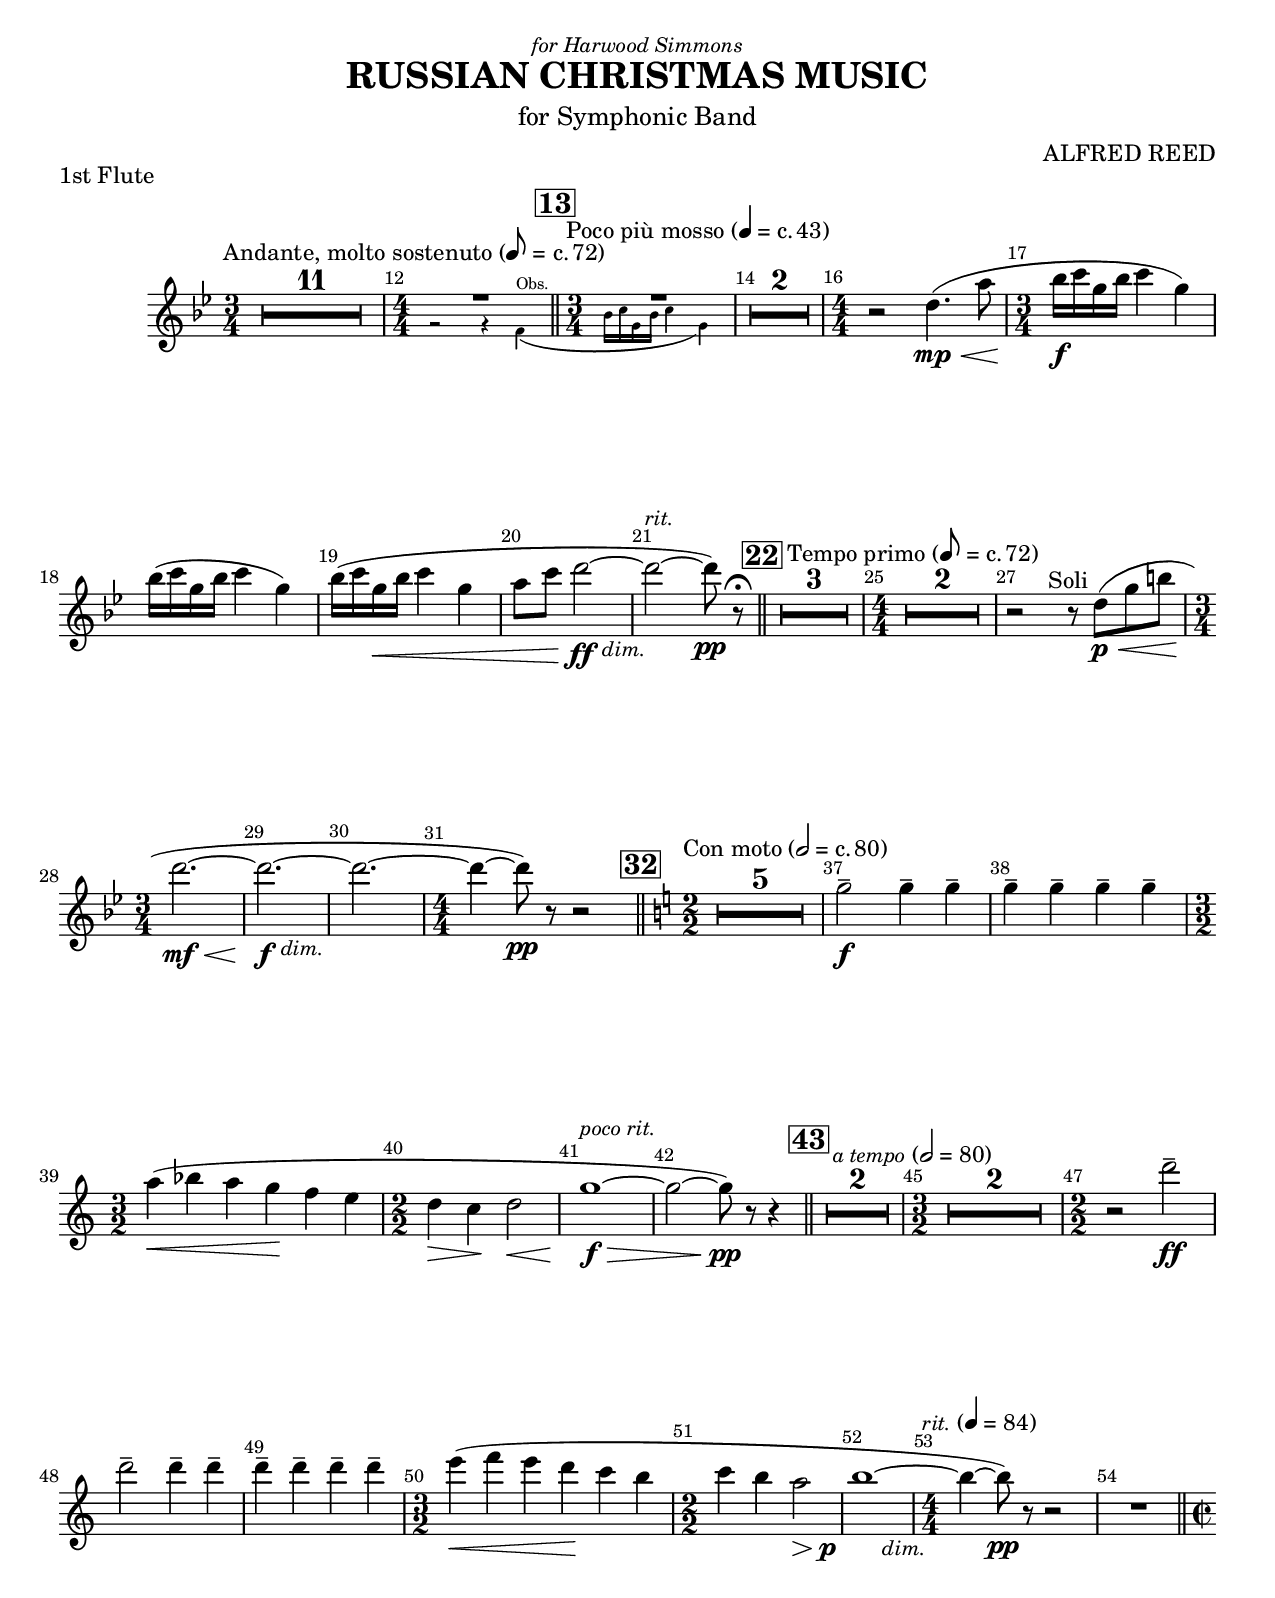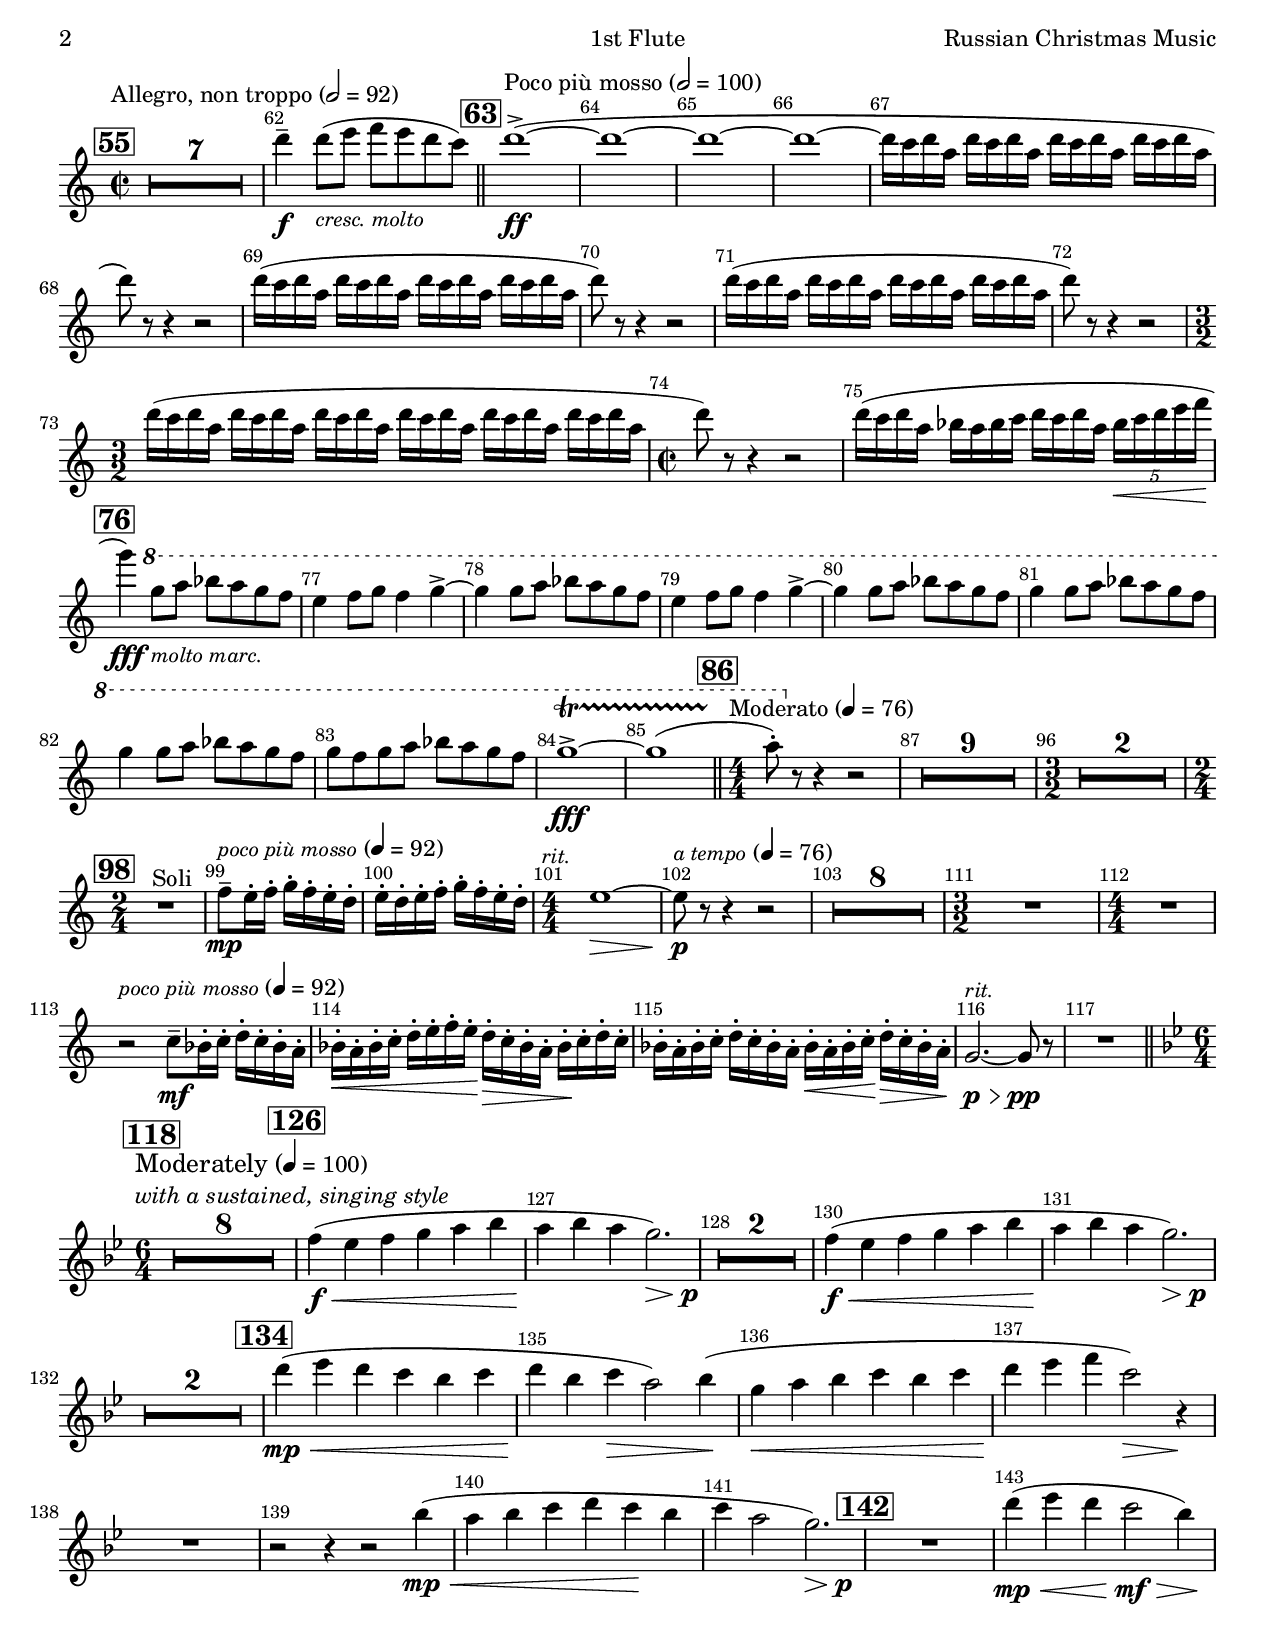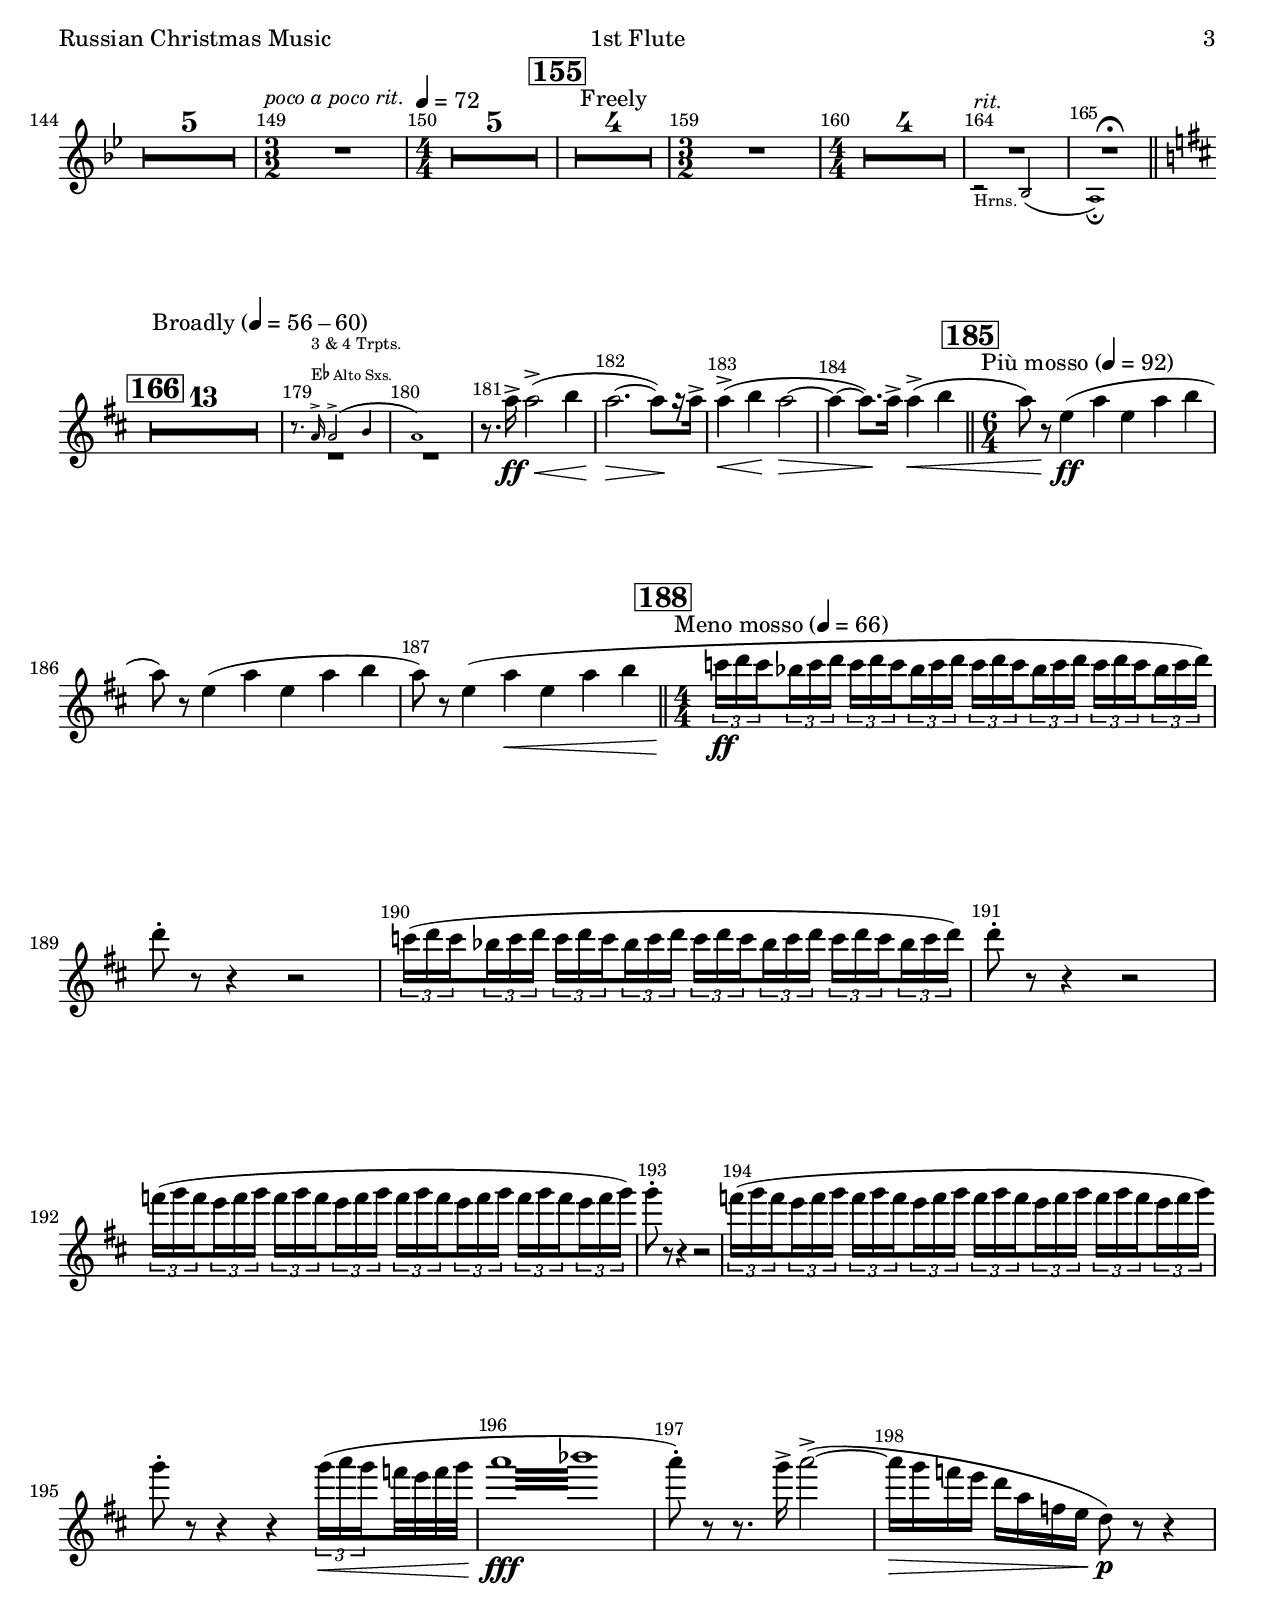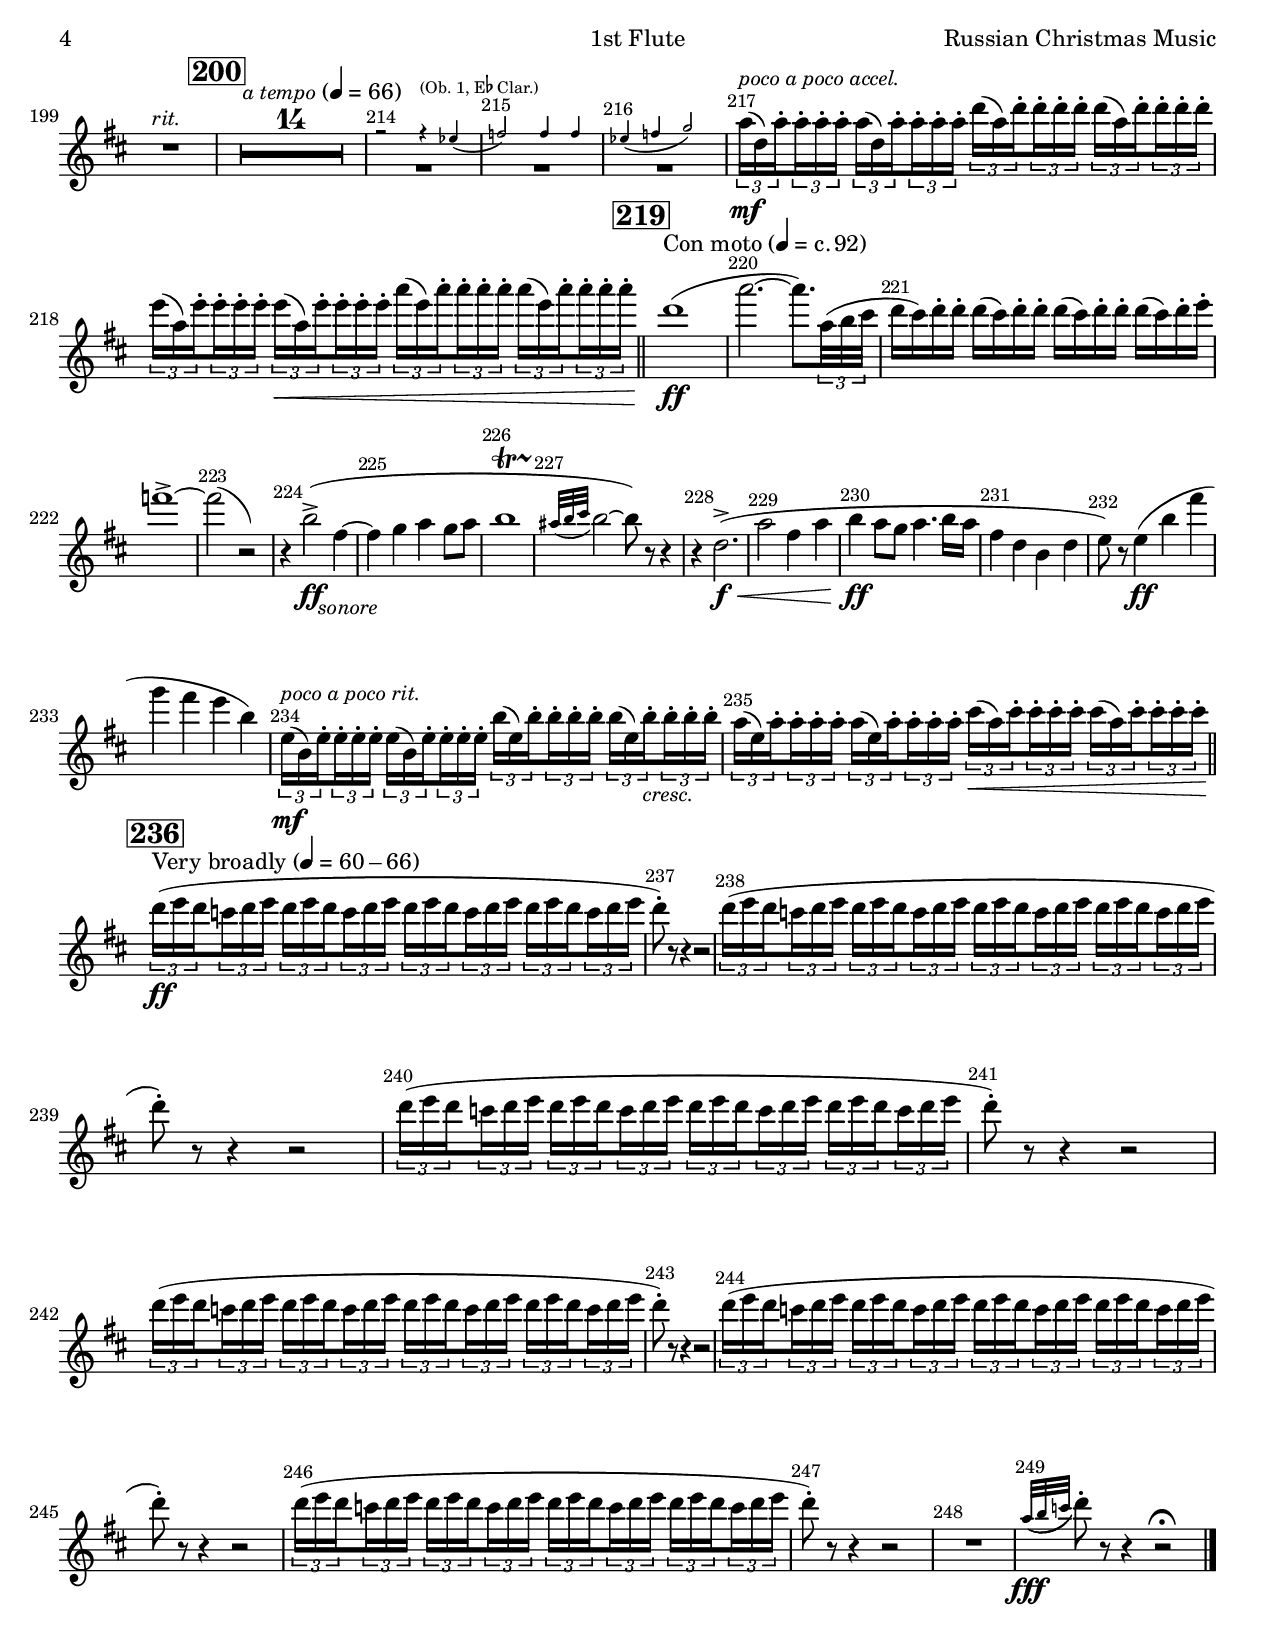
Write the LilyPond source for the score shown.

\version "2.19.82"
\language "english"

\version "2.19.82"
\language "english"

\header {
  dedication = \markup { \normal-text \smaller \italic "for Harwood Simmons" }
  pieceTitle = "Russian Christmas Music"
  title = \markup { #(string-upcase pieceTitle) }
  subtitle = \markup { \normal-text "for Symphonic Band" }
  composer = \markup { "ALFRED REED" }
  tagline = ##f
}

\paper {
  #(set-paper-size "ansi a")
  oddHeaderMarkup = \markup \fill-line {
    \on-the-fly #print-page-number-check-first
    \fromproperty #'header:pieceTitle
    \on-the-fly #print-page-number-check-first
    \fromproperty #'header:piece
    \on-the-fly #print-page-number-check-first
    \fromproperty #'page:page-number-string
  }
  evenHeaderMarkup = \markup \fill-line {
    \on-the-fly #print-page-number-check-first
    \fromproperty #'page:page-number-string
    \on-the-fly #print-page-number-check-first
    \fromproperty #'header:piece
    \fromproperty #'header:pieceTitle
  }
}

rehearsalMark = {
  \once \override Score.BarNumber.break-visibility = ##(#f #f #f)
  \mark \default
}

scoreOutline = {
  \compressFullBarRests
  \override MultiMeasureRest.expand-limit = #1
  \set Score.markFormatter = #format-mark-box-barnumbers
  \override Score.BarNumber.break-visibility = #end-of-line-invisible
  \context Score \applyContext #(set-bar-number-visibility 1)

  \overrideTimeSignatureSettings 6/4 1/4 #'(1 1 1 1 1 1) #'()
  \overrideTimeSignatureSettings 3/2 1/4 #'(1 1 1 1 1 1) #'()
  \overrideTimeSignatureSettings 2/2 1/2 #'(1 1) \beamExceptions {
    16[ 16 16 16] 16[ 16 16 16] 16[ 16 16 16] 16[ 16 16 16] |
    8[ 8 8 8] 8[ 8 8 8]
  }

  \numericTimeSignature
  \time 3/4
  \tempo \markup {
    \concat \normal-text {
      "Andante, molto sostenuto ("
      \smaller \general-align #Y #DOWN \note #"8" #1
      " = c."
      \hspace #0.25
      "72)"
    }
  }
  \key bf \major
  s2.*11

  % m. 12
  \time 4/4
  | s1*1

  %%% m. 13 %%%
  \rehearsalMark
  \bar "||"
  \time 3/4
  \tempo \markup {
    \concat \normal-text {
      "Poco più mosso ("
      \smaller \general-align #Y #DOWN \note #"4" #1
      " = c."
      \hspace #0.25
      "43)"
    }
  }
  | s2.*3

  % m. 16
  \time 4/4
  | s1*1

  % m. 17
  \time 3/4
  | s2.*4

  % m. 21
  | \tempo \markup { \normal-text \smaller \italic "rit." }
  s2

  s8 s8\fermata

  %%% m. 22 %%%
  \rehearsalMark
  \bar "||"
  \tempo \markup {
    \concat \normal-text {
      "Tempo primo ("
      \smaller \general-align #Y #DOWN \note #"8" #1
      " = c."
      \hspace #0.25
      "72)"
    }
  }
  | s2.*3

  % m. 25
  \time 4/4
  | s1*3

  % m. 28
  \time 3/4
  | s2.*3

  % m. 31
  \time 4/4
  | s1*1

  %%% m. 32 %%%
  \rehearsalMark
  \bar "||"
  \time 2/2
  \tempo \markup {
    \concat \normal-text {
      "Con moto ("
      \smaller \general-align #Y #DOWN \note #"2" #1
      " = c."
      \hspace #0.25
      "80)"
    }
  }
  \key c \major
  | s1*7

  % m. 39
  \time 3/2
  | s1.*1

  % m. 40
  \time 2/2
  | s1*1

  % m. 41
  \tempo \markup { \normal-text \smaller \italic "poco rit." }
  | s1*2

  %%% m. 43 %%%
  \rehearsalMark
  \bar "||"
  \tempo \markup { \normal-text \smaller \italic "a tempo" } 2 = 80
  | s1*2

  % m. 45
  \time 3/2
  | s1.*2

  % m. 48
  \time 2/2
  | s1*3

  % m. 51
  \time 3/2
  | s1.*1

  % m. 52
  \time 2/2
  | s1*2

  % m. 54
  \time 4/4
  \tempo \markup { \normal-text \smaller \italic "rit." } 4 = 84
  | s1*2

  %%% m. 55 %%%
  \defaultTimeSignature
  \time 2/2
  \rehearsalMark
  \bar "||"
  \tempo \markup { \normal-text "Allegro, non troppo" } 2 = 92
  | s1*8

  %%% m. 63 %%%
  \rehearsalMark
  \bar "||"
  \tempo \markup { \normal-text "Poco più mosso" } 2 = 100
  | s1*10

  % m. 74
  \time 3/2
  | s1.*1

  % m. 75
  \time 2/2
  | s1*2

  %%% m. 76 %%%
  \rehearsalMark
  | s1*10

  %%% m. 86 %%%
  \rehearsalMark
  \bar "||"
  \numericTimeSignature
  \time 4/4
  \tempo \markup { \normal-text "Moderato" } 4 = 76
  | s1*10

  % m. 96
  \time 3/2
  | s1.*2

  %%% m. 98 %%%
  \rehearsalMark
  \time 2/4
  | s2*1

  % m. 99
  \tempo \markup { \normal-text \smaller \italic "poco più mosso" } 4 = 92
  | s2*2

  % m. 101
  \time 4/4
  \tempo \markup { \normal-text \smaller \italic "rit." }
  | s1*1

  % m. 102
  \tempo \markup { \normal-text \smaller \italic "a tempo" } 4 = 76
  | s1*9

  % m. 111
  \time 3/2
  | s1.*1

  % m. 112
  \time 4/4
  | s1*1

  % m. 113
  \tempo \markup { \normal-text \smaller \italic "poco più mosso" } 4 = 92
  | s1*3

  % m. 116
  \tempo \markup { \normal-text \smaller \italic "rit." }
  | s1*2

  %%% m. 118 %%%
  \rehearsalMark
  \bar "||"
  \key bf \major
  \time 6/4
  \tempo \markup \left-column \normal-text {
    \concat {
      \larger "Moderately ("
      \smaller \general-align #Y #DOWN \note #"4" #1
      " = 100)"
    }
    \italic "with a sustained, singing style"
  }
  | s1.*8

  %%% m. 126 %%%
  \rehearsalMark
  | s1.*8

  %%% m. 134 %%%
  \rehearsalMark
  | s1.*8

  %%% m. 142 %%%
  \rehearsalMark
  | s1.*7

  % m. 148
  \time 3/2
  \tempo \markup { \normal-text \smaller \italic "poco a poco rit." }
  | s1.*1

  % m. 149
  \tempo 4 = 72
  \time 4/4
  | s1*5

  %%% m. 155 %%%
  \rehearsalMark
  \tempo \markup { \normal-text "Freely" }
  | s1*4

  % m. 159
  \time 3/2
  | s1.*1

  % m. 160
  \time 4/4
  | s1*4

  % m. 164
  \tempo \markup { \normal-text \smaller \italic "rit." }
  | s1*1

  % m. 165
  | R1*1^\fermataMarkup

  %%% m. 166 %%%
  \rehearsalMark
  \bar "||"
  \tempo \markup { \normal-text "Broadly" } 4 = 56 - 60
  \key d \major
  | s1*19

  %%% m. 185 %%%
  \rehearsalMark
  \bar "||"
  \tempo \markup { \normal-text "Più mosso" } 4 = 92
  \time 6/4
  | s1.*3

  %%% m. 188 %%%
  \rehearsalMark
  \bar "||"
  \tempo \markup { \normal-text "Meno mosso" } 4 = 66
  \time 4/4
  | s1*11

  % m. 199
  \tempo \markup { \normal-text \smaller \italic "rit." }
  | s1*1

  %%% m. 200 %%%
  \rehearsalMark
  \tempo \markup { \normal-text \smaller \italic "a tempo" } 4 = 66
  | s1*17

  % m. 217
  \tempo \markup { \normal-text \smaller \italic "poco a poco accel." }
  | s1*2

  %%% m. 219 %%%
  \rehearsalMark
  \bar "||"
  \tempo \markup {
    \concat \normal-text {
      "Con moto ("
      \smaller \general-align #Y #DOWN \note #"4" #1
      " = c."
      \hspace #0.25
      "92)"
    }
  }
  | s1*15

  % m. 234
  \tempo \markup { \normal-text \smaller \italic "poco a poco rit." }
  | s1*2

  %%% m. 236 %%%
  \rehearsalMark
  \bar "||"
  \tempo \markup { \normal-text "Very broadly" } 4 = 60 - 66
  | s1*13

  % m. 249
  |
  s2

  s2\fermata

  \bar "|."
}

\version "2.18.2"
\language "english"

subdivideBeamSixteenths = {
  \set subdivideBeams = ##t
  \set baseMoment = #(ly:make-moment 1/16)
  \set beatStructure = #'(4 4 4 4)
}

subdivideBeamEighths = {
  \set subdivideBeams = ##t
  \set baseMoment = #(ly:make-moment 1/8)
  \set beatStructure = #'(2 2)
}

unsetBeamSubdivision = {
  \unset subdivideBeams
  \unset baseMoment
  \unset beatStructure
}


\header {
  piece = "1st Flute"
}

partFluteOne = \relative c''' {
  % m. 1, 2, 3, 4, 5, 6, 7, 8, 9, 10, 11
  R2.*11
  |
  % m. 12, 13
  \override MultiMeasureRest #'staff-position = #2
  << { R1*1 | R2.*1 } \new CueVoice { g,2\rest
  \stemDown\slurDown
  g4\rest
  f4(^\markup { \teeny "Obs." }
  |
  bf16 c16 g16 bf16
  c4
  g4) } >>
  |
  % m. 14, 15
  \revert MultiMeasureRest #'staff-position
  R2.*2
  |
  % m. 16
  r2

  d'4.(\mp\<
    a'8
  |
  % m. 17
  bf16\f c16 g16 bf16
  c4
  g4)
  |
  % m. 18
  bf16( c16 g16 bf16
  c4
  g4)
  |
  % m. 19
  bf16( c16 g16\< bf16
  c4
  g4
  |
  % m. 20
  a8 c8
  << d2~\ff { s4
  s4_\markup { \smaller \italic "dim." } } >>
  |
  % m. 21
  d2~

  d8)\pp r8
  |
  % m. 22, 23, 24
  R2.*3
  |
  % m. 25, 26
  R1*2
  |
  % m. 27
  r2

  r8^\markup \center-align { "Soli" } d,8(\p\<
  g8 b8
  |
  % m. 28
  d2.~\mf\<


  |
  % m. 29
  << d2.~\f { s4
  s4_\markup { \smaller \italic "dim." } } >>

  |
  % m. 30
  d2.~


  |
  % m. 31
  d4~
  d8)\pp r8
  r2

  |
  % m. 32, 33, 34, 35, 36
  R1*5
  |
  % m. 37
  g,2--\f

  g4-- g4--
  |
  % m. 38
  g4--
  g4--
  g4--
  g4--
  |
  % m. 39
  a4(\<
  bf4
  a4
  g4\!
  f4
  e4
  |
  % m. 40
  d4\>
  c4\!
  d2\<

  |
  % m. 41
  g1~\f\>



  |
  % m. 42
  g2~

  g8\pp) r8
  r4
  |
  % m. 43, 44
  R1*2
  |
  % m. 45, 46
  R1.*2
  |
  % m. 47
  r2

  d'2--\ff

  |
  % m. 48
  d2--

  d4--
  d4--
  |
  % m. 49
  d4--
  d4--
  d4--
  d4--
  |
  % m. 50
  e4(\<
  f4
  e4
  d4\!
  c4
  b4
  |
  % m. 51
  c4
  b4
  << a2\> { s4.
  s8\p } >>
  |
  % m. 52
  << b1~ { s2

  s2_\markup { \smaller \italic "dim." } } >>

  |
  % m. 53
  b4~
  b8)\pp r8
  r2

  |
  % m. 55
  R1*1


  \pageBreak
  |
  % m. 54, 55, 56, 57, 58, 59, 60, 61
  R1*7
  |
  % m. 62
  d4--\f
  d8(_\markup { \smaller \italic "cresc. molto" } e8
  f8 e8
  d8 c8)
  |
  % m. 63
  d1->~(\ff



  |
  % m. 64
  d1~



  |
  % m. 65
  d1~



  |
  % m. 66
  d1~



  |
  % m. 67
  d16 c16 d16 a16
  d16 c16 d16 a16
  d16 c16 d16 a16
  d16 c16 d16 a16
  |
  % m. 68
  d8) r8
  r4
  r2

  |
  % m. 69
  d16( c16 d16 a16
  d16 c16 d16 a16
  d16 c16 d16 a16
  d16 c16 d16 a16
  |
  % m. 70
  d8) r8
  r4
  r2

  |
  % m. 71
  d16( c16 d16 a16
  d16 c16 d16 a16
  d16 c16 d16 a16
  d16 c16 d16 a16
  |
  % m. 72
  d8) r8
  r4
  r2

  |
  % m. 73
  d16( c16 d16 a16
  d16 c16 d16 a16
  d16 c16 d16 a16
  d16 c16 d16 a16
  d16 c16 d16 a16
  d16 c16 d16 a16
  |
  % m. 74
  d8) r8
  r4
  r2

  |
  % m. 75
  d16( c16 d16 a16
  bf16 a16 bf16 c16
  d16 c16 d16 a16
  \tuplet 5/4 { bf16\< c16 d16 e16 f16 }
  |
  % m. 76
  g4)\fff
  \ottava #1 g8_\markup { \smaller \italic "molto marc." } a8
  bf8 a8
  g8 f8
  |
  % m. 77
  e4
  f8 g8
  f4
  g4->~
  |
  % m. 78
  g4
  g8 a8
  bf8 a8
  g8 f8
  |
  % m. 79
  e4
  f8 g8
  f4
  g4->~
  |
  % m. 80
  g4
  g8 a8
  bf8 a8
  g8 f8
  |
  % m. 81
  g4
  g8 a8
  bf8 a8
  g8 f8
  |
  % m. 82
  g4
  g8 a8
  bf8 a8
  g8 f8
  |
  % m. 83
  g8 f8
  g8 a8
  bf8 a8
  g8 f8
  |
  % m. 84
  g1->~\startTrillSpan\fff



  |
  % m. 85
  g1(



  |
  % m. 86
  a8-.)\stopTrillSpan \ottava #0 r8
  r4
  r2

  |
  % m. 87, 88, 89, 90, 91, 92, 93, 94, 95
  R1*9
  |
  % m. 96, 97
  R1.*2
  |
  % m. 98
  << R2*1 { s4
  s4^"Soli"} >>
  |
  % m. 99
  f,8--\mp e16-. f16-.
  g16-. f16-. e16-. d16-.
  |
  % m. 100
  e16-. d16-. e16-. f16-.
  g16-. f16-. e16-. d16-.
  |
  % m. 101
  e1~\>



  |
  % m. 102
  e8\p r8
  r4
  r2

  |
  % m. 103, 104, 105, 106, 107, 108, 109, 110
  R1*8
  |
  % m. 111
  R1.*1





  |
  % m. 112
  R1*1



  |
  % m. 113
  r2

  c8--\mf bf16-. c16-.
  d16-. c16-. bf16-. a16-.
  |
  % m. 114
  bf16-.\< a16-. bf16-. c16-.
  d16-. e16-. f16-. e16-.\!
  d16-.\> c16-. bf16-. a16-.
  bf16-.\! c16-. d16-. c16-.
  |
  % m. 115
  bf16-. a16-. bf16-. c16-.
  d16-. c16-. bf16-. a16-.
  bf16-.\< a16-. bf16-. c16-.\!
  d16-.\> c16-. bf16-. a16-.
  |
  % m. 116
  g2.~\p\>


  g8\pp r8
  |
  % m. 117
  R1*1



  |
  % m. 118, 119, 120, 121, 122, 123, 124, 125
  R1.*8
  |
  % m. 126
  f'4(\f\<
  ef4
  f4
  g4
  a4
  bf4
  |
  % m. 127
  a4\!
  bf4
  a4
  << g2.)\> { s2

  s8 s8\p } >>
  |
  % m. 128, 129
  R1.*2
  |
  % m. 130
  f4(\f\<
  ef4
  f4
  g4
  a4
  bf4
  |
  % m. 131
  a4\!
  bf4
  a4
  << g2.)\> { s2

  s4\p } >>
  |
  % m. 132, 133
  R1.*2
  |
  % m. 134
  d'4(\mp\<
  ef4
  d4
  c4
  bf4
  c4
  |
  % m. 135
  d4\!
  bf4
  c4\>
  a2)

  bf4(\!
  |
  % m. 136
  g4\<
  a4
  bf4
  c4
  bf4
  c4
  |
  % m. 137
  d4\!
  ef4
  f4
  c2)\>

  r4\!
  |
  % m. 138
  R1.*1





  |
  % m. 139
  r2

  r4
  r2

  bf4(\mp\<
  |
  % m. 140
  a4
  bf4
  c4
  d4
  c4\!
  bf4
  |
  % m. 141
  c4
  a2

  << g2.)\> { s2

  s4\p } >>
  |
  % m. 142
  R1.*1





  |
  % m. 143
  d'4(\mp\<
  ef4
  d4
  c2\mf\>

  << bf4) { s8 s8\! } >> \pageBreak
  |
  % m. 144, 145, 146, 147, 148, 149
  R1.*6
  |
  % m. 150, 151, 152, 153, 154, 155, 156, 157, 158
  R1*9
  |
  % m. 159
  R1.*1





  |
  % m. 160, 161, 162, 163
  R1*4
  |
  % m. 164, 165
  << R1*2 \new CueVoice { c,,2\rest_\markup { \teeny "Hrns." }

  bf2(
  |
  a1)_\fermata


  } >>
  |
  % m. 166, 167, 168, 169, 170, 171, 172, 173, 174, 175, 176, 177, 178
  R1*13
  |
  % m. 179, 180
  \override MultiMeasureRest #'staff-position = #-6
  << R1*2 \new CueVoice { c'8.\rest a16^>^\markup \left-column {
    \teeny "3 & 4 Trpts."
    \concat { \teeny "E" \raise #0.5 \flat " Alto Sxs." }
  }
  \slurUp a2^>(

  \stemUp b4
  |
  a1)


  } >>
  |
  % m. 181
  \revert MultiMeasureRest #'staff-position
  r8. a'16->\ff\<
  a2->(

  b4
  |
  % m. 182
  a2.~\>


  a8)[\! r16 a16->]
  |
  % m. 183
  a4->(\<
  b4\!
  a2~\>

  |
  % m. 184
  a4~
  a8.)\! a16->
  a4->(\<
  b4
  |
  % m. 185
  a8) r8\!
  e4(\ff
  a4
  e4
  a4
  b4
  |
  % m. 186
  a8) r8
  e4(
  a4
  e4
  a4
  b4
  |
  % m. 187
  a8) r8
  e4(
  a4\<
  e4
  a4
  b4
  |
  % m. 188
  \subdivideBeamEighths \tuplet 3/2 { c16\ff d16 c16 } \tuplet 3/2 { bf16 c16 d16 }
  \tuplet 3/2 { c16 d16 c16 } \tuplet 3/2 { bf16 c16 d16 }
  \tuplet 3/2 { c16 d16 c16 } \tuplet 3/2 { bf16 c16 d16 }
  \tuplet 3/2 { c16 d16 c16 } \tuplet 3/2 { bf16 c16 d16) }
  |
  % m. 189
  d8-. r8
  r4
  r2

  |
  % m. 190
  \tuplet 3/2 { c16( d16 c16 } \tuplet 3/2 { bf16 c16 d16 }
  \tuplet 3/2 { c16 d16 c16 } \tuplet 3/2 { bf16 c16 d16 }
  \tuplet 3/2 { c16 d16 c16 } \tuplet 3/2 { bf16 c16 d16 }
  \tuplet 3/2 { c16 d16 c16 } \tuplet 3/2 { bf16 c16 d16) }
  |
  % m. 191
  d8-. r8
  r4
  r2

  |
  % m. 192
  \tuplet 3/2 { f16( g16 f16 } \tuplet 3/2 { e16 f16 g16 }
  \tuplet 3/2 { f16 g16 f16 } \tuplet 3/2 { e16 f16 g16 }
  \tuplet 3/2 { f16 g16 f16 } \tuplet 3/2 { e16 f16 g16 }
  \tuplet 3/2 { f16 g16 f16 } \tuplet 3/2 { e16 f16 g16) }
  |
  % m. 193
  g8-. r8
  r4
  r2

  |
  % m. 194
  \tuplet 3/2 { f16( g16 f16 } \tuplet 3/2 { e16 f16 g16 }
  \tuplet 3/2 { f16 g16 f16 } \tuplet 3/2 { e16 f16 g16 }
  \tuplet 3/2 { f16 g16 f16 } \tuplet 3/2 { e16 f16 g16 }
  \tuplet 3/2 { f16 g16 f16 } \tuplet 3/2 { e16 f16 g16) }
  |
  % m. 195
  g8-. r8
  r4
  r4
  \tuplet 3/2 { g16(\< a16 g16 } f32 e32 f32 g32
  |
  % m. 196
  \repeat tremolo 16 { a32\fff bf32 }



  |
  % m. 197
  \unsetBeamSubdivision a8-.) r8
  r8. g16->
  a2->~(

  |
  % m. 198
  a16\> g16 f16 e16
  d16 a16 f16 e16
  d8)\p r8
  r4\pageBreak
  |
  % m. 199, 200, 201, 202, 203, 204, 205, 206, 207, 208, 209, 210, 211
  % m. 212, 213
  R1*15
  |
  % m. 214, 215, 216
  \override MultiMeasureRest #'staff-position = #-4
  << R1*3 \new CueVoice { f2\rest

  f4\rest^\markup \concat \teeny { "(Ob. 1, E" \raise #0.5 \flat " Clar.)" }
  \stemUp ef4(
  |
  f2)

  f4
  f4
  |
  ef4(
  f4
  g2)
  } >>
  |
  \revert MultiMeasureRest #'staff-position
  % m. 217
  \subdivideBeamEighths \tuplet 3/2 { a16(\mf d,16) a'16-. } \tuplet 3/2 { a16-. a16-. a16-. }
  \tuplet 3/2 { a16( d,16) a'16-. } \tuplet 3/2 { a16-. a16-. a16-. }
  \tuplet 3/2 { d16( a16) d16-. } \tuplet 3/2 { d16-. d16-. d16-. }
  \tuplet 3/2 { d16( a16) d16-. } \tuplet 3/2 { d16-. d16-. d16-. }
  |
  % m. 218
  \tuplet 3/2 { e16( a,16) e'16-. } \tuplet 3/2 { e16-. e16-. e16-. }
  \tuplet 3/2 { e16(\< a,16) e'16-. } \tuplet 3/2 { e16-. e16-. e16-. }
  \tuplet 3/2 { a16( e16) a16-. } \tuplet 3/2 { a16-. a16-. a16-. }
  \tuplet 3/2 { a16( e16) a16-. } \tuplet 3/2 { a16-. a16-. a16-. }
  |
  % m. 219
  \unsetBeamSubdivision d,1(\ff



  |
  % m. 220
  a'2.~


  a8.) \tuplet 3/2 { a,32( b32 cs32 }
  |
  % m. 221
  d16 cs16) d16-. d16-.
  d16( cs16) d16-. d16-.
  d16( cs16) d16-. d16-.
  d16( cs16) d16-. e16-.
  |
  % m. 222
  f1->~



  |
  % m. 223
  f2(

  r2)

  |
  % m. 224
  r4
  << b,2->(\ff { s4
  s4_\markup { \smaller \italic "sonore" } } >>
  fs4~
  |
  % m. 225
  fs4
  g4
  a4
  g8 a8
  |
  % m. 226
  b1\startTrillSpan



  |
  % m. 227
  \appoggiatura { as32\stopTrillSpan b32 cs32 } b2~

  b8) r8
  r4
  |
  % m. 228
  r4
  d,2.->(\f\<


  |
  % m. 229
  a'2

  fs4
  a4
  |
  % m. 230
  b4\ff
  a8 g8
  a4.
    b16 a16
  |
  % m. 231
  fs4
  d4
  b4
  d4
  |
  % m. 232
  e8) r8
  e4(\ff
  b'4
  fs'4
  |
  % m. 233
  g4
  fs4
  e4
  b4)
  |
  % m. 234
  \subdivideBeamEighths \tuplet 3/2 { e,16(\mf b16) e16-. } \tuplet 3/2 { e16-. e16-. e16-. }
  \tuplet 3/2 { e16( b16) e16-. } \tuplet 3/2 { e16-. e16-. e16-. }
  \tuplet 3/2 { b'16( e,16) b'16-. } \tuplet 3/2 { b16-. b16-. b16-. }
  \tuplet 3/2 { b16( e,16) b'16-._\markup { \smaller \italic "cresc." } } \tuplet 3/2 { b16-. b16-. b16-. }
  |
  % m. 235
  \tuplet 3/2 { a16( e16) a16-. } \tuplet 3/2 { a16-. a16-. a16-. }
  \tuplet 3/2 { a16( e16) a16-. } \tuplet 3/2 { a16-. a16-. a16-. }
  \tuplet 3/2 { cs16(\< a16) cs16-. } \tuplet 3/2 { cs16-. cs16-. cs16-. }
  \tuplet 3/2 { cs16( a16) cs16-. } \tuplet 3/2 { cs16-. cs16-. cs16-. }
  |
  % m. 236
  \tuplet 3/2 { d16(\ff e16 d16 } \tuplet 3/2 { c16 d16 e16 }
  \tuplet 3/2 { d16 e16 d16 } \tuplet 3/2 { c16 d16 e16 }
  \tuplet 3/2 { d16 e16 d16 } \tuplet 3/2 { c16 d16 e16 }
  \tuplet 3/2 { d16 e16 d16 } \tuplet 3/2 { c16 d16 e16 }
  |
  % m. 237
  d8-.) r8
  r4
  r2

  |
  % m. 238
  \tuplet 3/2 { d16( e16 d16 } \tuplet 3/2 { c16 d16 e16 }
  \tuplet 3/2 { d16 e16 d16 } \tuplet 3/2 { c16 d16 e16 }
  \tuplet 3/2 { d16 e16 d16 } \tuplet 3/2 { c16 d16 e16 }
  \tuplet 3/2 { d16 e16 d16 } \tuplet 3/2 { c16 d16 e16 }
  % m. 239
  d8-.) r8
  r4
  r2

  |
  % m. 240
  \tuplet 3/2 { d16( e16 d16 } \tuplet 3/2 { c16 d16 e16 }
  \tuplet 3/2 { d16 e16 d16 } \tuplet 3/2 { c16 d16 e16 }
  \tuplet 3/2 { d16 e16 d16 } \tuplet 3/2 { c16 d16 e16 }
  \tuplet 3/2 { d16 e16 d16 } \tuplet 3/2 { c16 d16 e16 }
  |
  % m. 241
  d8-.) r8
  r4
  r2

  |
  % m. 242
  \tuplet 3/2 { d16( e16 d16 } \tuplet 3/2 { c16 d16 e16 }
  \tuplet 3/2 { d16 e16 d16 } \tuplet 3/2 { c16 d16 e16 }
  \tuplet 3/2 { d16 e16 d16 } \tuplet 3/2 { c16 d16 e16 }
  \tuplet 3/2 { d16 e16 d16 } \tuplet 3/2 { c16 d16 e16 }
  |
  % m. 243
  d8-.) r8
  r4
  r2

  |
  % m. 244
  \tuplet 3/2 { d16( e16 d16 } \tuplet 3/2 { c16 d16 e16 }
  \tuplet 3/2 { d16 e16 d16 } \tuplet 3/2 { c16 d16 e16 }
  \tuplet 3/2 { d16 e16 d16 } \tuplet 3/2 { c16 d16 e16 }
  \tuplet 3/2 { d16 e16 d16 } \tuplet 3/2 { c16 d16 e16 }
  |
  % m. 245
  d8-.) r8
  r4
  r2

  |
  % m. 246
  \tuplet 3/2 { d16( e16 d16 } \tuplet 3/2 { c16 d16 e16 }
  \tuplet 3/2 { d16 e16 d16 } \tuplet 3/2 { c16 d16 e16 }
  \tuplet 3/2 { d16 e16 d16 } \tuplet 3/2 { c16 d16 e16 }
  \tuplet 3/2 { d16 e16 d16 } \tuplet 3/2 { c16 d16 e16 }
  |
  % m. 247
  d8-.) r8
  r4
  r2

  |
  % m. 248
  R1*1



  |
  % m. 249
  \appoggiatura { a32(\fff b32 c32 } d8-.) r8
  r4
  r2

}

\new Voice {
  << \scoreOutline \partFluteOne >>
}
